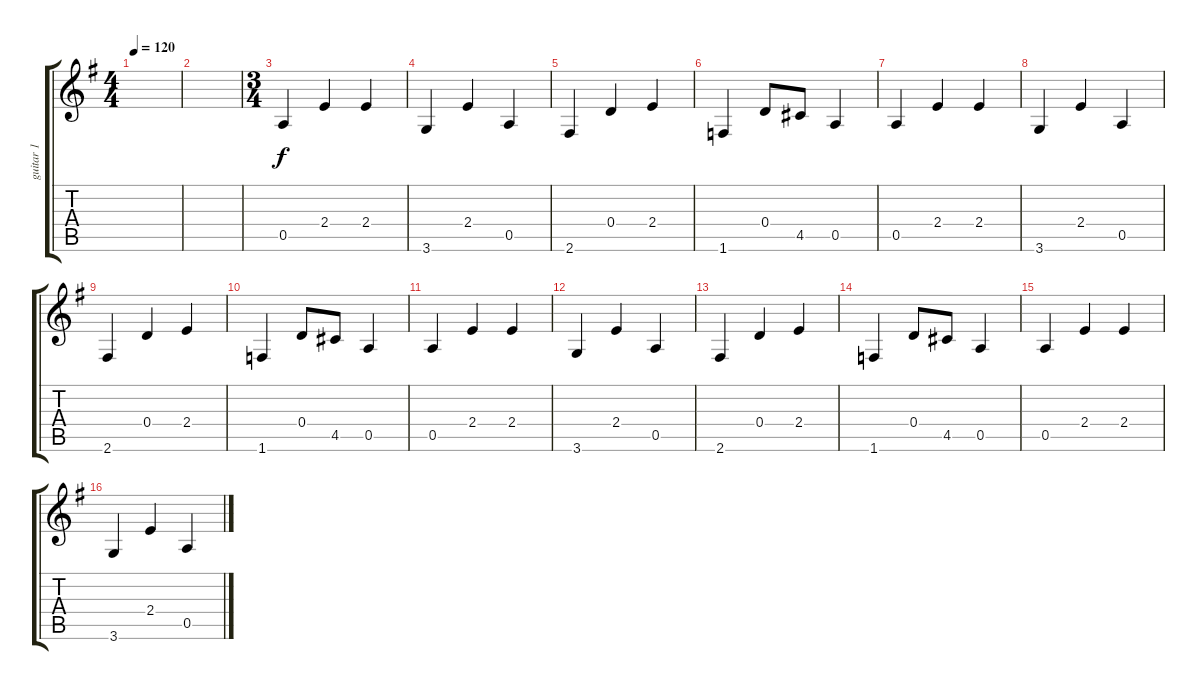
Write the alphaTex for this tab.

\track ("guitar 1" "guitar 1") {instrument overdrivenguitar}
\staff {score tabs}
\tuning (E4 B3 G3 D3 A2 E2) {hide}
\ts (4 4)
\tempo 120
\clef g2
\ks g
|
|
\ts (3 4)
0.5.4 2.4.4 2.4.4 |
3.6.4 2.4.4 0.5.4 |
2.6.4 0.4.4 2.4.4 |
1.6.4 0.4.8 4.5.8 0.5.4 |
0.5.4 2.4.4 2.4.4 |
3.6.4 2.4.4 0.5.4 |
2.6.4 0.4.4 2.4.4 |
1.6.4 0.4.8 4.5.8 0.5.4 |
0.5.4 2.4.4 2.4.4 |
3.6.4 2.4.4 0.5.4 |
2.6.4 0.4.4 2.4.4 |
1.6.4 0.4.8 4.5.8 0.5.4 |
0.5.4 2.4.4 2.4.4 |
3.6.4 2.4.4 0.5.4
